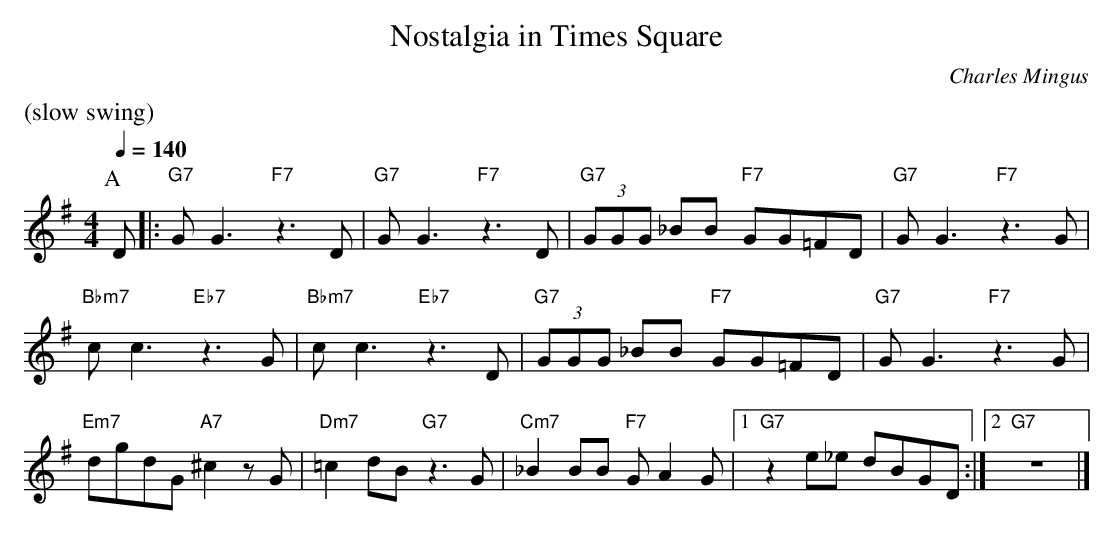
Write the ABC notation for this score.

X:1
T:Nostalgia in Times Square
M:4/4
L:1/8
C:Charles Mingus
Q:1/4=140
K:G
%%text (slow swing)
P:A
D |:"G7"GG3 "F7"z3D | "G7"GG3 "F7"z3D | "G7"(3GGG _BB "F7"GG=FD | "G7"GG3 "F7"z3G |
"Bbm7"cc3 "Eb7"z3G | "Bbm7"cc3 "Eb7"z3D | "G7"(3GGG _BB "F7"GG=FD | "G7"GG3 "F7"z3G |
"Em7"dgdG "A7"^c2zG | "Dm7"=c2dB "G7"z3G | "Cm7"_B2BB "F7"GA2G |[1 "G7"z2e_e dBGD :|[2 "G7"z8 |]
